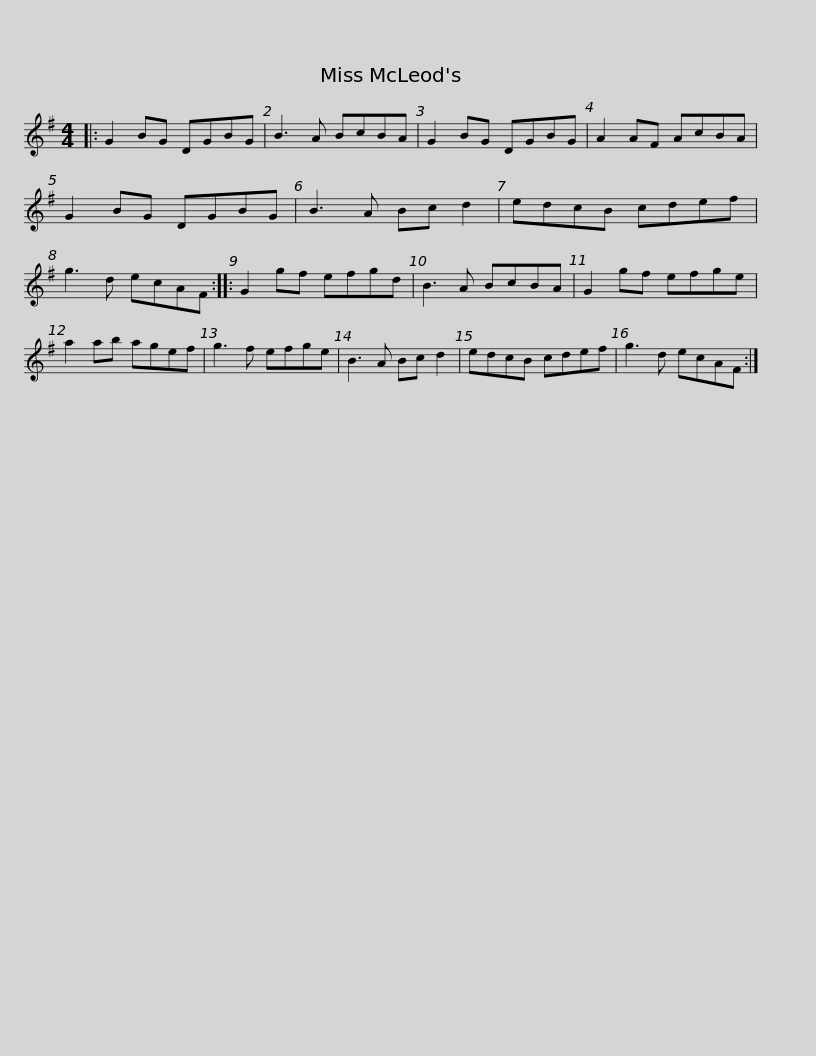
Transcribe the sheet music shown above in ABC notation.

X:1
L:1/8
M:4/4
I:linebreak $
K:G
V:1 treble
V:1
|: G2 BG DGBG | B3 A BcBA | G2 BG DGBG | A2 AF AcBA | G2 BG DGBG | %5
 B3 A Bc d2 |$ edcB cdef | g3 d ecAF :: G2 gf efgd | B3 A BcBA | %10
 G2 gf efge | a2 ab agef |$ g3 f efge | B3 A Bc d2 | edcB cdef | %15
 g3 d ecAF :| %16
